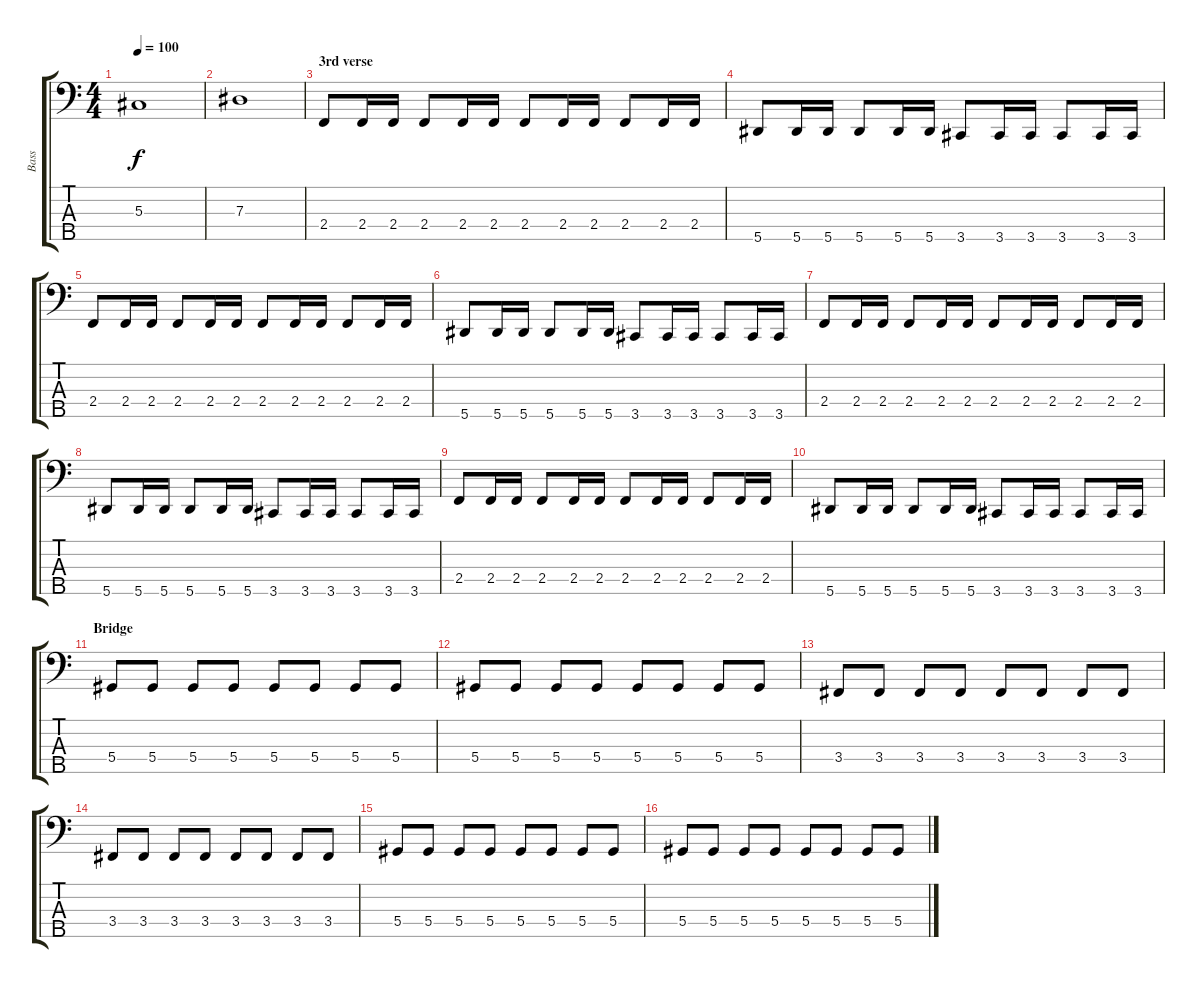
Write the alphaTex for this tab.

\track ("Bass" "Bass") {instrument electricbassfinger}
\staff {score tabs}
\tuning (Gb2 Db2 Ab1 Eb1 Bb0) {hide}
\ts (4 4)
\tempo 100
\clef f4
\ks c
5.3.1{dy f} |
7.3.1 |
\section ("" "3rd verse")
2.4.8 2.4.16 2.4.16 2.4.8 2.4.16 2.4.16 2.4.8 2.4.16 2.4.16 2.4.8 2.4.16 2.4.16 |
5.5.8 5.5.16 5.5.16 5.5.8 5.5.16 5.5.16 3.5.8 3.5.16 3.5.16 3.5.8 3.5.16 3.5.16 |
2.4.8 2.4.16 2.4.16 2.4.8 2.4.16 2.4.16 2.4.8 2.4.16 2.4.16 2.4.8 2.4.16 2.4.16 |
5.5.8 5.5.16 5.5.16 5.5.8 5.5.16 5.5.16 3.5.8 3.5.16 3.5.16 3.5.8 3.5.16 3.5.16 |
2.4.8 2.4.16 2.4.16 2.4.8 2.4.16 2.4.16 2.4.8 2.4.16 2.4.16 2.4.8 2.4.16 2.4.16 |
5.5.8 5.5.16 5.5.16 5.5.8 5.5.16 5.5.16 3.5.8 3.5.16 3.5.16 3.5.8 3.5.16 3.5.16 |
2.4.8 2.4.16 2.4.16 2.4.8 2.4.16 2.4.16 2.4.8 2.4.16 2.4.16 2.4.8 2.4.16 2.4.16 |
5.5.8 5.5.16 5.5.16 5.5.8 5.5.16 5.5.16 3.5.8 3.5.16 3.5.16 3.5.8 3.5.16 3.5.16 |
\section ("" "Bridge")
5.4.8 5.4.8 5.4.8 5.4.8 5.4.8 5.4.8 5.4.8 5.4.8 |
5.4.8 5.4.8 5.4.8 5.4.8 5.4.8 5.4.8 5.4.8 5.4.8 |
3.4.8 3.4.8 3.4.8 3.4.8 3.4.8 3.4.8 3.4.8 3.4.8 |
3.4.8 3.4.8 3.4.8 3.4.8 3.4.8 3.4.8 3.4.8 3.4.8 |
5.4.8 5.4.8 5.4.8 5.4.8 5.4.8 5.4.8 5.4.8 5.4.8 |
5.4.8 5.4.8 5.4.8 5.4.8 5.4.8 5.4.8 5.4.8 5.4.8
